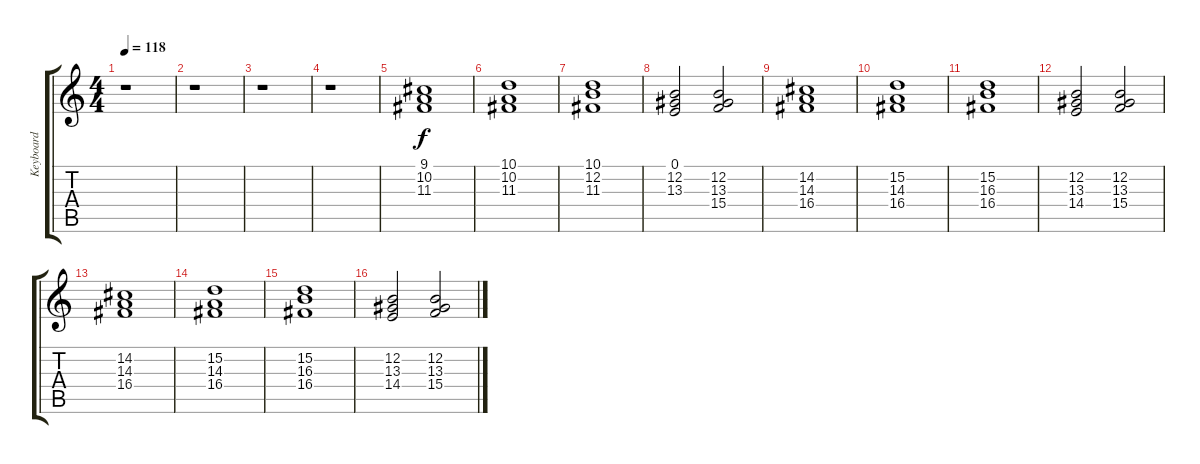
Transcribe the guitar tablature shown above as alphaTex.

\track ("Keyboard" "Keyboard") {instrument synthstrings1}
\staff {score tabs}
\tuning (E4 B3 G3 D3 A2 E2) {hide}
\ts (4 4)
\tempo 118
\clef g2
\ks c
r.1{dy f instrument synthstrings1} |
r.1 |
r.1 |
r.1 |
(9.1 10.2 11.3).1 |
(10.1 10.2 11.3).1 |
(10.1 12.2 11.3).1 |
(0.1 12.2 13.3).2 (12.2 13.3 15.4).2 |
(14.2 14.3 16.4).1 |
(15.2 14.3 16.4).1 |
(15.2 16.3 16.4).1 |
(12.2 13.3 14.4).2 (12.2 13.3 15.4).2 |
(14.2 14.3 16.4).1 |
(15.2 14.3 16.4).1 |
(15.2 16.3 16.4).1 |
(12.2 13.3 14.4).2 (12.2 13.3 15.4).2
